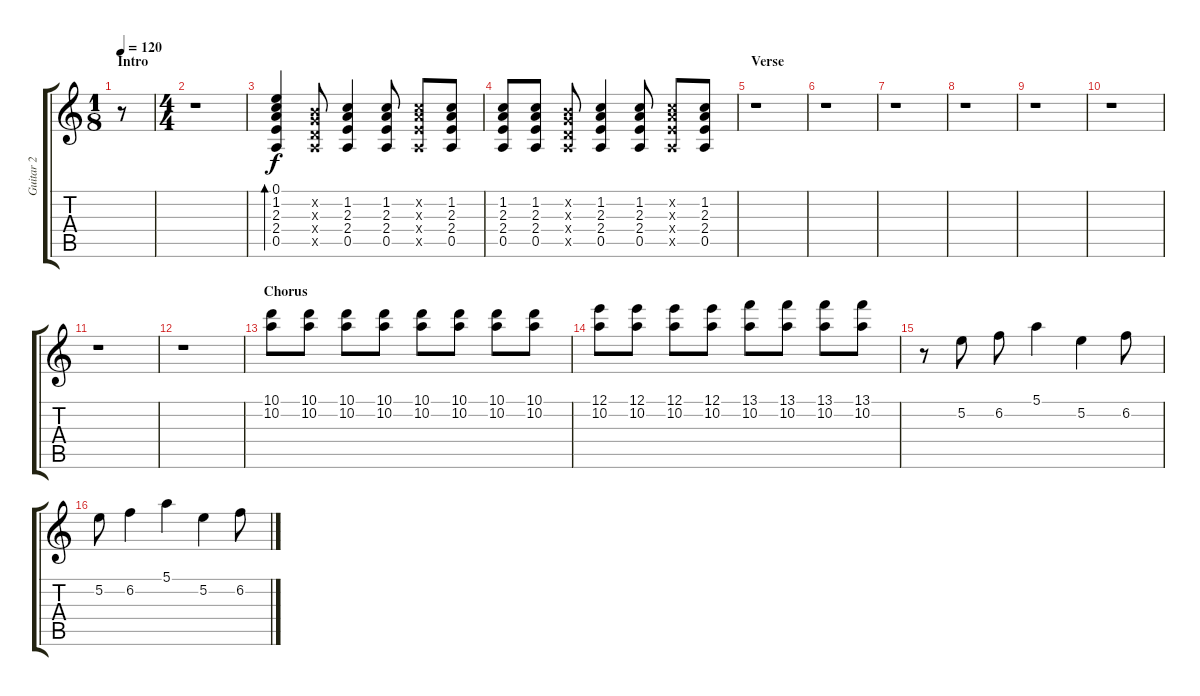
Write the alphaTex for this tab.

\track ("Guitar 2" "Guitar 2") {instrument electricguitarjazz}
\staff {score tabs}
\tuning (E4 B3 G3 D3 A2 E2) {hide}
\ts (1 8)
\section ("" "Intro")
\tempo 120
\clef g2
\ks c
r.8{dy f instrument electricguitarjazz} |
\ts (4 4)
r.1 |
(0.1 1.2 2.3 2.4 0.5).4{bd 480} (0.2{x} 0.3{x} 0.4{x} 0.5{x}).8 (1.2 2.3 2.4 0.5).4 (1.2 2.3 2.4 0.5).8 (1.2{x} 2.3{x} 2.4{x} 0.5{x}).8 (1.2 2.3 2.4 0.5).8 |
(1.2 2.3 2.4 0.5).8 (1.2 2.3 2.4 0.5).8 (0.2{x} 0.3{x} 0.4{x} 0.5{x}).8 (1.2 2.3 2.4 0.5).4 (1.2 2.3 2.4 0.5).8 (1.2{x} 2.3{x} 2.4{x} 0.5{x}).8 (1.2 2.3 2.4 0.5).8 |
\section ("" "Verse")
r.1 |
r.1 |
r.1 |
r.1 |
r.1 |
r.1 |
r.1 |
r.1 |
\section ("" "Chorus")
(10.1 10.2).8 (10.1 10.2).8 (10.1 10.2).8 (10.1 10.2).8 (10.1 10.2).8 (10.1 10.2).8 (10.1 10.2).8 (10.1 10.2).8 |
(12.1 10.2).8 (12.1 10.2).8 (12.1 10.2).8 (12.1 10.2).8 (13.1 10.2).8 (13.1 10.2).8 (13.1 10.2).8 (13.1 10.2).8 |
r.8 5.2.8 6.2.8 5.1.4 5.2.4 6.2.8 |
5.2.8 6.2.4 5.1.4 5.2.4 6.2.8
